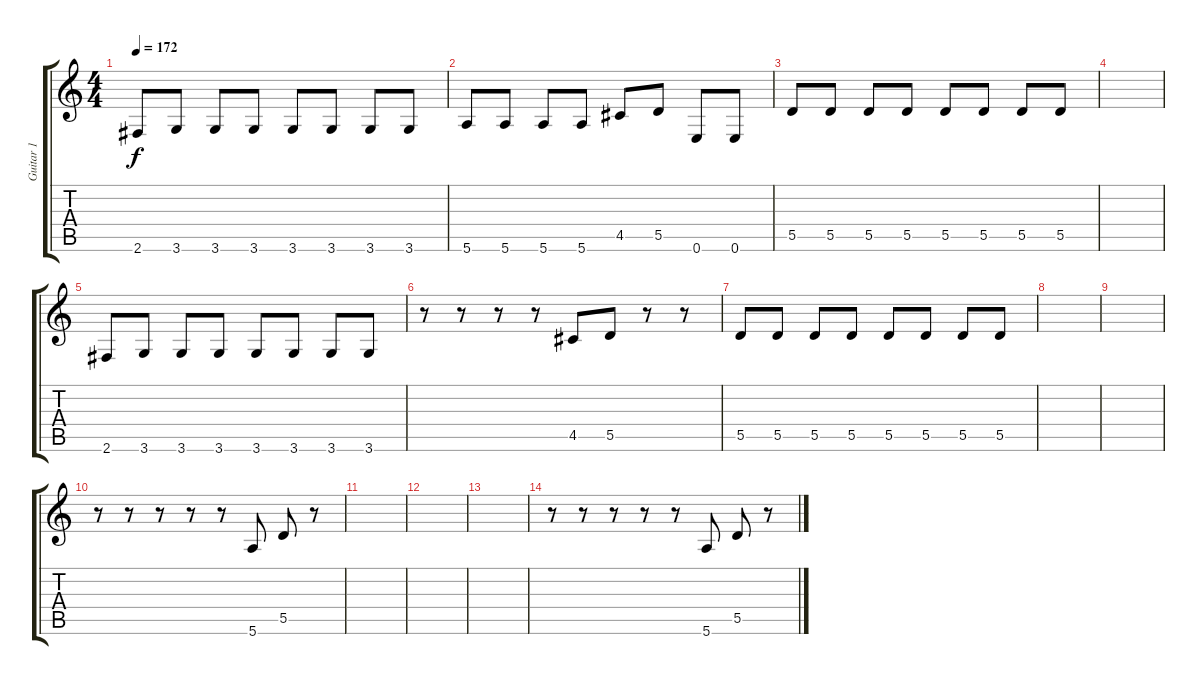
\track ("Guitar 1" "Guitar 1") {instrument distortionguitar}
\staff {score tabs}
\tuning (E4 B3 G3 D3 A2 E2) {hide}
\ts (4 4)
\tempo 172
\clef g2
\ks c
2.6.8{dy f} 3.6.8 3.6.8 3.6.8 3.6.8 3.6.8 3.6.8 3.6.8 |
5.6.8 5.6.8 5.6.8 5.6.8 4.5.8 5.5.8 0.6.8 0.6.8 |
5.5.8 5.5.8 5.5.8 5.5.8 5.5.8 5.5.8 5.5.8 5.5.8 |
|
2.6.8 3.6.8 3.6.8 3.6.8 3.6.8 3.6.8 3.6.8 3.6.8 |
r.8 r.8 r.8 r.8 4.5.8 5.5.8 r.8 r.8 |
5.5.8 5.5.8 5.5.8 5.5.8 5.5.8 5.5.8 5.5.8 5.5.8 |
|
|
r.8 r.8 r.8 r.8 r.8 5.6.8 5.5.8 r.8 |
|
|
|
r.8 r.8 r.8 r.8 r.8 5.6.8 5.5.8 r.8
